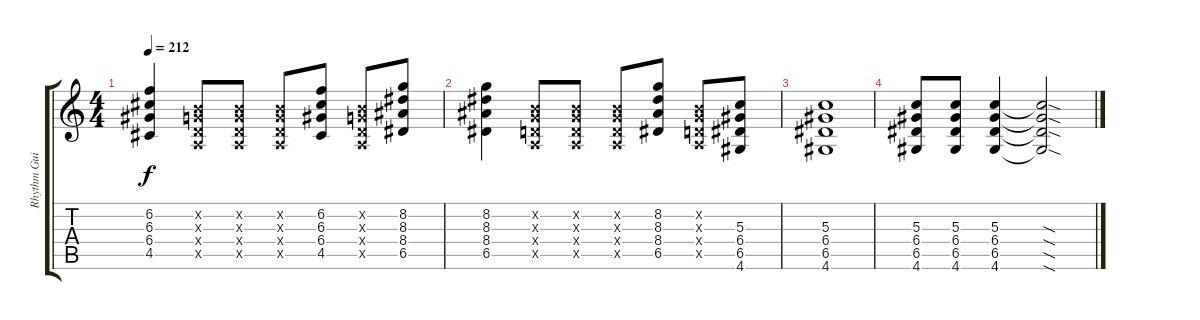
\track ("Rhythm Guitar" "Rhythm Gui") {instrument distortionguitar}
\staff {score tabs}
\tuning (E4 B3 G3 D3 A2 E2) {hide}
\ts (4 4)
\tempo 212
\clef g2
\ks c
(6.2 6.3 6.4 4.5).4{dy f} (0.2{x} 0.3{x} 0.4{x} 0.5{x}).8 (0.2{x} 0.3{x} 0.4{x} 0.5{x}).8 (0.2{x} 0.3{x} 0.4{x} 0.5{x}).8 (6.2 6.3 6.4 4.5).8 (0.2{x} 0.3{x} 0.4{x} 0.5{x}).8 (8.2 8.3 8.4 6.5).8 |
(8.2 8.3 8.4 6.5).4 (0.2{x} 0.3{x} 0.4{x} 0.5{x}).8 (0.2{x} 0.3{x} 0.4{x} 0.5{x}).8 (0.2{x} 0.3{x} 0.4{x} 0.5{x}).8 (8.2 8.3 8.4 6.5).8 (0.2{x} 0.3{x} 0.4{x} 0.5{x}).8 (5.3 6.4 6.5 4.6).8 |
(5.3 6.4 6.5 4.6).1 |
(5.3 6.4 6.5 4.6).8 (5.3 6.4 6.5 4.6).8 (5.3 6.4 6.5 4.6).4 (5.3{sod t} 6.4{sod t} 6.5{sod t} 4.6{sod t}).2
